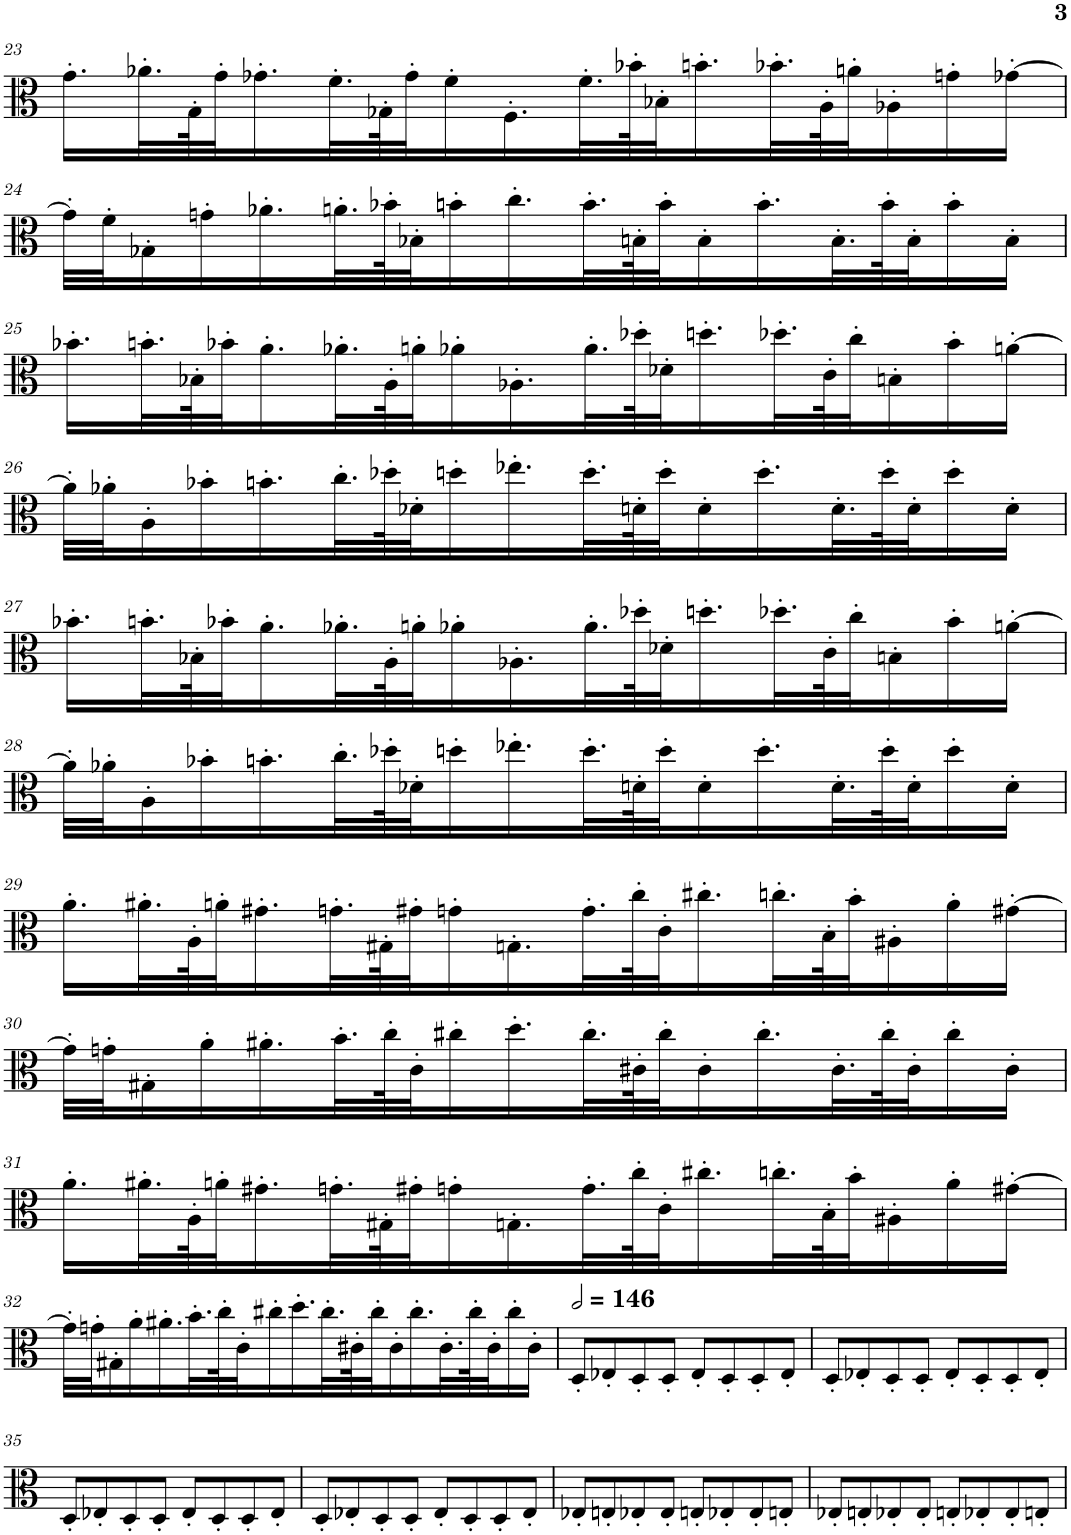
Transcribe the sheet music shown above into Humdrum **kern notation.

**kern
*part1
*staff1
*I"Viola
*I'Vla.
!!LO:PB:g=z
*clefC3
*k[]
*M4/4
=23
16.g'\LL
32.a-X'\L
64G'\K
32g'\J
16.g-X'\
32.f'\L
64G-X'\K
32g-'\J
16f'\
16.F'\
32.f'\L
64b-X'\K
32B-X'\J
16.bn'\
32.b-X'\L
64A'\K
32an'\J
16A-X'\
16gn'\
[16g-X'\JJ
!!LO:LB:g=z
=24
32g-'\LLL]
32f'\J
16G-X'\
16gn'\
16.a-X'\
32.an'\L
64b-X'\K
32B-X'\J
16bn'\
16.cc'\
32.b'\L
64Bn'\K
32b'\J
16B'\
16.b'\
32.B'\L
64b'\K
32B'\J
16b'\
16B'\JJ
!!LO:LB:g=z
=25
16.b-X'\LL
32.bn'\L
64B-X'\K
32b-X'\J
16.a'\
32.a-X'\L
64A'\K
32an'\J
16a-X'\
16.A-X'\
32.a-'\L
64dd-X'\K
32d-X'\J
16.ddn'\
32.dd-X'\L
64c'\K
32cc'\J
16Bn'\
16b-'\
[16an'\JJ
!!LO:LB:g=z
=26
32a'\LLL]
32a-X'\J
16A'\
16b-X'\
16.bn'\
32.cc'\L
64dd-X'\K
32d-X'\J
16ddn'\
16.ee-X'\
32.dd'\L
64dn'\K
32dd'\J
16d'\
16.dd'\
32.d'\L
64dd'\K
32d'\J
16dd'\
16d'\JJ
!!LO:LB:g=z
=27
16.b-X'\LL
32.bn'\L
64B-X'\K
32b-X'\J
16.a'\
32.a-X'\L
64A'\K
32an'\J
16a-X'\
16.A-X'\
32.a-'\L
64dd-X'\K
32d-X'\J
16.ddn'\
32.dd-X'\L
64c'\K
32cc'\J
16Bn'\
16b-'\
[16an'\JJ
!!LO:LB:g=z
=28
32a'\LLL]
32a-X'\J
16A'\
16b-X'\
16.bn'\
32.cc'\L
64dd-X'\K
32d-X'\J
16ddn'\
16.ee-X'\
32.dd'\L
64dn'\K
32dd'\J
16d'\
16.dd'\
32.d'\L
64dd'\K
32d'\J
16dd'\
16d'\JJ
!!LO:LB:g=z
=29
16.a'\LL
32.a#X'\L
64A'\K
32an'\J
16.g#X'\
32.gn'\L
64G#X'\K
32g#X'\J
16gn'\
16.Gn'\
32.g'\L
64cc'\K
32c'\J
16.cc#X'\
32.ccn'\L
64B'\K
32b'\J
16A#X'\
16a'\
[16g#X'\JJ
!!LO:LB:g=z
=30
32g#'\LLL]
32gn'\J
16G#X'\
16a'\
16.a#X'\
32.b'\L
64cc'\K
32c'\J
16cc#X'\
16.dd'\
32.cc#'\L
64c#X'\K
32cc#'\J
16c#'\
16.cc#'\
32.c#'\L
64cc#'\K
32c#'\J
16cc#'\
16c#'\JJ
!!LO:LB:g=z
=31
16.a'\LL
32.a#X'\L
64A'\K
32an'\J
16.g#X'\
32.gn'\L
64G#X'\K
32g#X'\J
16gn'\
16.Gn'\
32.g'\L
64cc'\K
32c'\J
16.cc#X'\
32.ccn'\L
64B'\K
32b'\J
16A#X'\
16a'\
[16g#X'\JJ
!!LO:LB:g=z
=32
32g#'\LLL]
32gn'\J
16G#X'\
16a'\
16.a#X'\
32.b'\L
64cc'\K
32c'\J
16cc#X'\
16.dd'\
32.cc#'\L
64c#X'\K
32cc#'\J
16c#'\
16.cc#'\
32.c#'\L
64cc#'\K
32c#'\J
16cc#'\
16c#'\JJ
=33
*MM292
8D'/L
8E-X'/
8D'/
8D'/J
8E-'/L
8D'/
8D'/
8E-'/J
=34
8D'/L
8E-X'/
8D'/
8D'/J
8E-'/L
8D'/
8D'/
8E-'/J
!!LO:LB:g=z
=35
8D'/L
8E-X'/
8D'/
8D'/J
8E-'/L
8D'/
8D'/
8E-'/J
=36
8D'/L
8E-X'/
8D'/
8D'/J
8E-'/L
8D'/
8D'/
8E-'/J
=37
8E-X'/L
8En'/
8E-X'/
8E-'/J
8En'/L
8E-X'/
8E-'/
8En'/J
=38
8E-X'/L
8En'/
8E-X'/
8E-'/J
8En'/L
8E-X'/
8E-'/
8En'/J
=
*-
